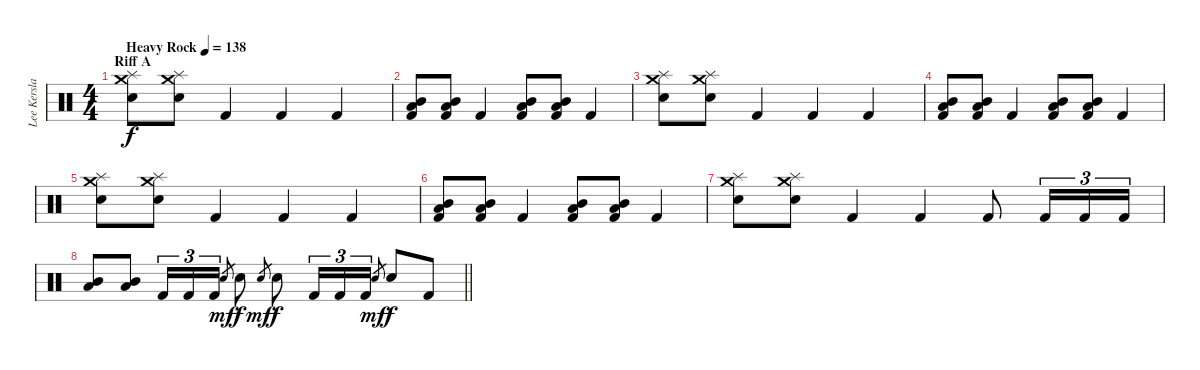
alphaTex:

\track ("Lee Kerslake" "Lee Kersla") {instrument percussion}
\staff {score}
\articulation defaults
\ts (4 4)
\section ("" "Riff A")
\tempo (138 "Heavy Rock")
\clef neutral
\ks c
("Snare (hit) 2" "Crash medium (hit)" "Splash (hit)").8{dy f} ("Snare (hit) 2" "Crash medium (hit)" "Splash (hit)").8 "Kick (hit) 2".4 "Kick (hit) 2".4 "Kick (hit) 2".4 |
("Mid Tom (hit)" "Low Tom (hit)" "Kick (hit) 2").8 ("Mid Tom (hit)" "Low Tom (hit)" "Kick (hit) 2").8 "Kick (hit) 2".4 ("Mid Tom (hit)" "Low Tom (hit)" "Kick (hit) 2").8 ("Mid Tom (hit)" "Low Tom (hit)" "Kick (hit) 2").8 "Kick (hit) 2".4 |
("Snare (hit) 2" "Crash medium (hit)" "Splash (hit)").8 ("Snare (hit) 2" "Crash medium (hit)" "Splash (hit)").8 "Kick (hit) 2".4 "Kick (hit) 2".4 "Kick (hit) 2".4 |
("Mid Tom (hit)" "Low Tom (hit)" "Kick (hit) 2").8 ("Mid Tom (hit)" "Low Tom (hit)" "Kick (hit) 2").8 "Kick (hit) 2".4 ("Mid Tom (hit)" "Low Tom (hit)" "Kick (hit) 2").8 ("Mid Tom (hit)" "Low Tom (hit)" "Kick (hit) 2").8 "Kick (hit) 2".4 |
("Snare (hit) 2" "Crash medium (hit)" "Splash (hit)").8 ("Snare (hit) 2" "Crash medium (hit)" "Splash (hit)").8 "Kick (hit) 2".4 "Kick (hit) 2".4 "Kick (hit) 2".4 |
("Mid Tom (hit)" "Low Tom (hit)" "Kick (hit) 2").8 ("Mid Tom (hit)" "Low Tom (hit)" "Kick (hit) 2").8 "Kick (hit) 2".4 ("Mid Tom (hit)" "Low Tom (hit)" "Kick (hit) 2").8 ("Mid Tom (hit)" "Low Tom (hit)" "Kick (hit) 2").8 "Kick (hit) 2".4 |
("Snare (hit) 2" "Crash medium (hit)" "Splash (hit)").8 ("Snare (hit) 2" "Crash medium (hit)" "Splash (hit)").8 "Kick (hit) 2".4 "Kick (hit) 2".4 "Kick (hit) 2".8 "Kick (hit) 2".16{tu (3 2)} "Kick (hit) 2".16{tu (3 2)} "Kick (hit) 2".16{tu (3 2)} |
\barLineRight lightlight
("Mid Tom (hit)" "Low Tom (hit)").8 ("Mid Tom (hit)" "Low Tom (hit)").8 "Kick (hit) 2".16{tu (3 2)} "Kick (hit) 2".16{tu (3 2)} "Kick (hit) 2".16{tu (3 2)} "Snare (hit)".8{gr dy mf} "Snare (hit) 2".8{dy f} "Snare (hit)".8{gr dy mf} "Snare (hit) 2".8{dy f} "Kick (hit) 2".16{tu (3 2)} "Kick (hit) 2".16{tu (3 2)} "Kick (hit) 2".16{tu (3 2)} "Snare (hit)".8{gr dy mf} "Snare (hit) 2".8{dy f} "Kick (hit) 2".8
